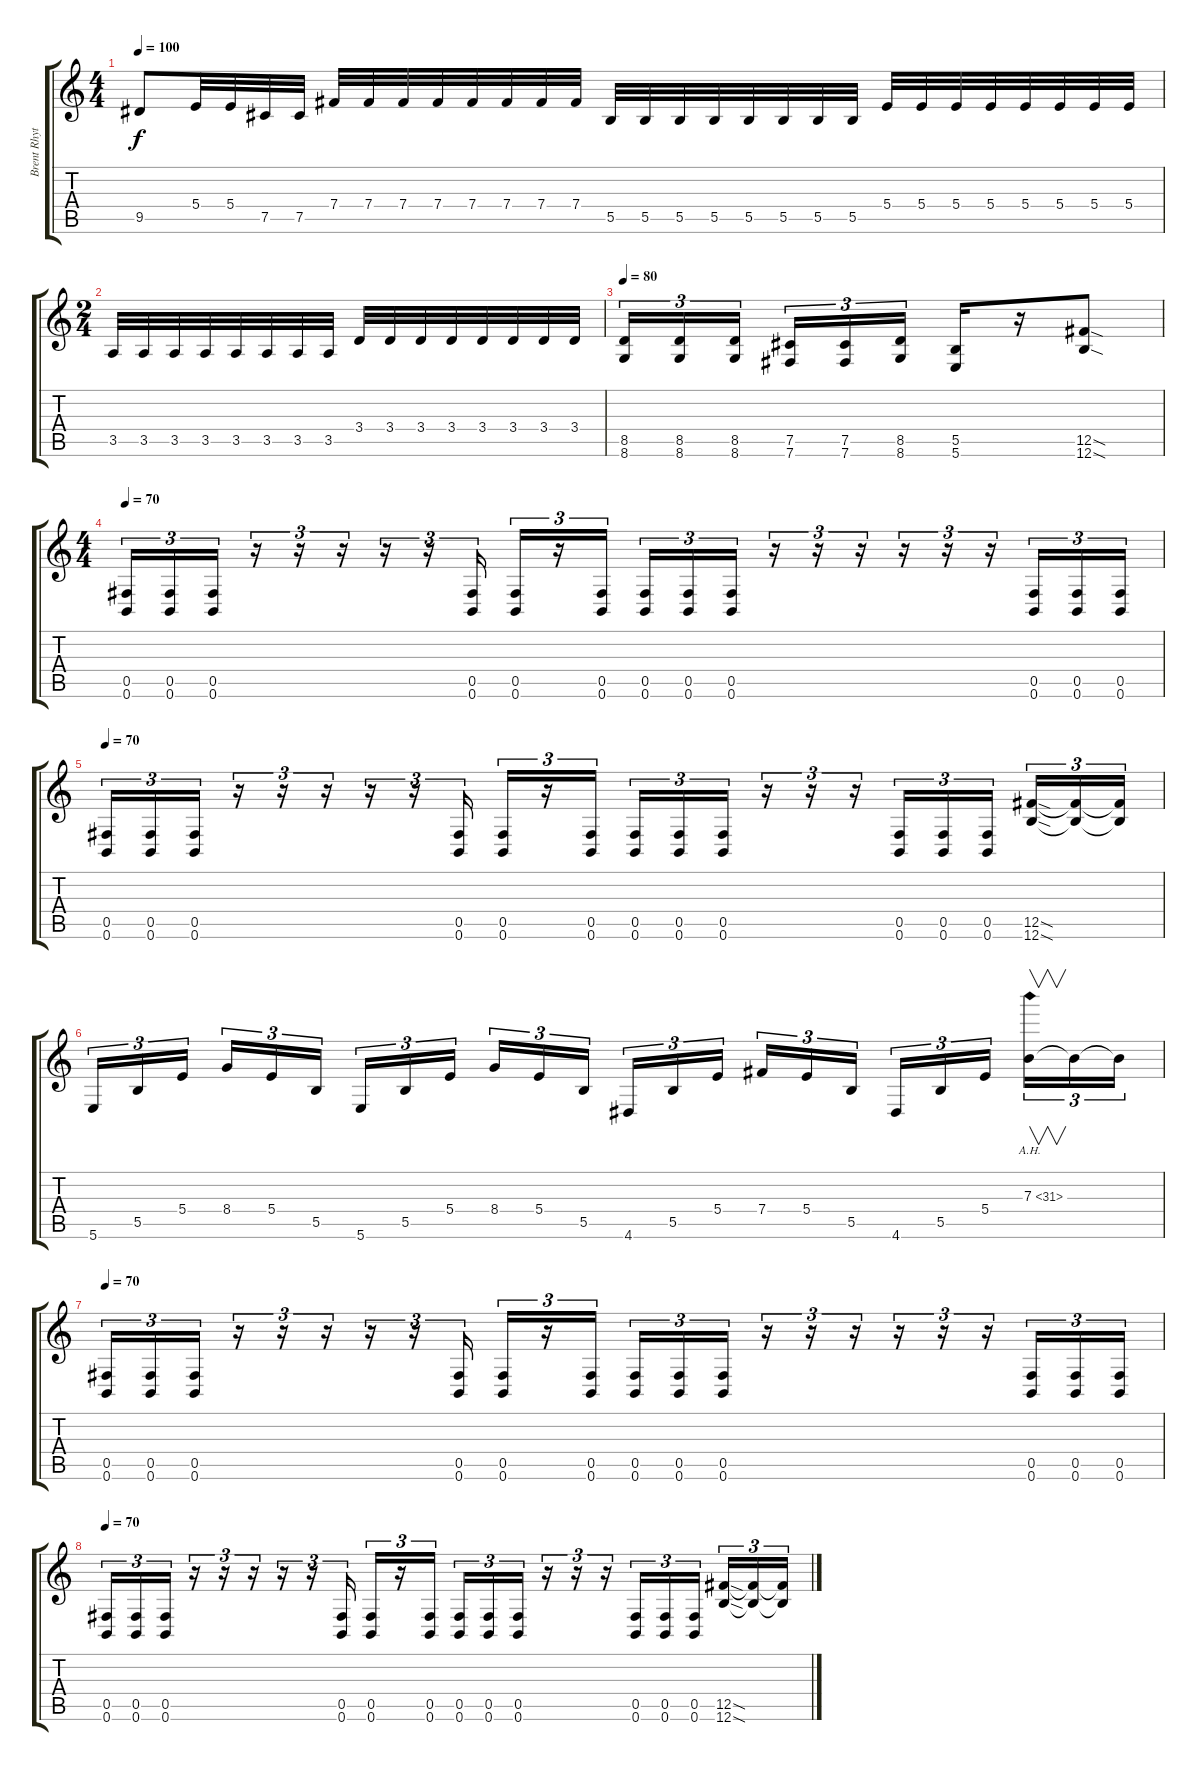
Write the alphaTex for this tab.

\track ("Brent Rhythm" "Brent Rhyt") {instrument overdrivenguitar}
\staff {score tabs}
\tuning (Db4 Ab3 E3 B2 Gb2 B1) {hide}
\ts (4 4)
\tempo 100
\clef g2
\ks c
9.5.8{dy f} 5.4.32 5.4.32 7.5.32 7.5.32 7.4.32 7.4.32 7.4.32 7.4.32 7.4.32 7.4.32 7.4.32 7.4.32 5.5.32 5.5.32 5.5.32 5.5.32 5.5.32 5.5.32 5.5.32 5.5.32 5.4.32 5.4.32 5.4.32 5.4.32 5.4.32 5.4.32 5.4.32 5.4.32 |
\ts (2 4)
3.5.32 3.5.32 3.5.32 3.5.32 3.5.32 3.5.32 3.5.32 3.5.32 3.4.32 3.4.32 3.4.32 3.4.32 3.4.32 3.4.32 3.4.32 3.4.32 |
\tempo 80
(8.5 8.6).16{tu (3 2)} (8.5 8.6).16{tu (3 2)} (8.5 8.6).16{tu (3 2) beam splitsecondary} (7.5 7.6).16{tu (3 2)} (7.5 7.6).16{tu (3 2)} (8.5 8.6).16{tu (3 2)} (5.5 5.6).16 r.16 (12.5{sod} 12.6{sod}).8 |
\ts (4 4)
\tempo 70
(0.5 0.6).16{tu (3 2)} (0.5 0.6).16{tu (3 2)} (0.5 0.6).16{tu (3 2)} r.16{tu (3 2)} r.16{tu (3 2)} r.16{tu (3 2)} r.16{tu (3 2)} r.16{tu (3 2)} (0.5 0.6).16{tu (3 2)} (0.5 0.6).16{tu (3 2)} r.16{tu (3 2)} (0.5 0.6).16{tu (3 2)} (0.5 0.6).16{tu (3 2)} (0.5 0.6).16{tu (3 2)} (0.5 0.6).16{tu (3 2)} r.16{tu (3 2)} r.16{tu (3 2)} r.16{tu (3 2)} r.16{tu (3 2)} r.16{tu (3 2)} r.16{tu (3 2)} (0.5 0.6).16{tu (3 2)} (0.5 0.6).16{tu (3 2)} (0.5 0.6).16{tu (3 2)} |
\tempo 70
(0.5 0.6).16{tu (3 2)} (0.5 0.6).16{tu (3 2)} (0.5 0.6).16{tu (3 2)} r.16{tu (3 2)} r.16{tu (3 2)} r.16{tu (3 2)} r.16{tu (3 2)} r.16{tu (3 2)} (0.5 0.6).16{tu (3 2)} (0.5 0.6).16{tu (3 2)} r.16{tu (3 2)} (0.5 0.6).16{tu (3 2)} (0.5 0.6).16{tu (3 2)} (0.5 0.6).16{tu (3 2)} (0.5 0.6).16{tu (3 2)} r.16{tu (3 2)} r.16{tu (3 2)} r.16{tu (3 2)} (0.5 0.6).16{tu (3 2)} (0.5 0.6).16{tu (3 2)} (0.5 0.6).16{tu (3 2) beam splitsecondary} (12.5{sod} 12.6{sod}).16{tu (3 2)} (12.5{t} 12.6{t}).16{tu (3 2)} (12.5{t} 12.6{t}).16{tu (3 2)} |
5.6.16{tu (3 2)} 5.5.16{tu (3 2)} 5.4.16{tu (3 2) beam splitsecondary} 8.4.16{tu (3 2)} 5.4.16{tu (3 2)} 5.5.16{tu (3 2)} 5.6.16{tu (3 2)} 5.5.16{tu (3 2)} 5.4.16{tu (3 2) beam splitsecondary} 8.4.16{tu (3 2)} 5.4.16{tu (3 2)} 5.5.16{tu (3 2)} 4.6.16{tu (3 2)} 5.5.16{tu (3 2)} 5.4.16{tu (3 2) beam splitsecondary} 7.4.16{tu (3 2)} 5.4.16{tu (3 2)} 5.5.16{tu (3 2)} 4.6.16{tu (3 2)} 5.5.16{tu (3 2)} 5.4.16{tu (3 2) beam splitsecondary} 7.3{ah 24}.16{v tu (3 2)} 7.3{t}.16{tu (3 2)} 7.3{t}.16{tu (3 2)} |
\tempo 70
(0.5 0.6).16{tu (3 2)} (0.5 0.6).16{tu (3 2)} (0.5 0.6).16{tu (3 2)} r.16{tu (3 2)} r.16{tu (3 2)} r.16{tu (3 2)} r.16{tu (3 2)} r.16{tu (3 2)} (0.5 0.6).16{tu (3 2)} (0.5 0.6).16{tu (3 2)} r.16{tu (3 2)} (0.5 0.6).16{tu (3 2)} (0.5 0.6).16{tu (3 2)} (0.5 0.6).16{tu (3 2)} (0.5 0.6).16{tu (3 2)} r.16{tu (3 2)} r.16{tu (3 2)} r.16{tu (3 2)} r.16{tu (3 2)} r.16{tu (3 2)} r.16{tu (3 2)} (0.5 0.6).16{tu (3 2)} (0.5 0.6).16{tu (3 2)} (0.5 0.6).16{tu (3 2)} |
\tempo 70
(0.5 0.6).16{tu (3 2)} (0.5 0.6).16{tu (3 2)} (0.5 0.6).16{tu (3 2)} r.16{tu (3 2)} r.16{tu (3 2)} r.16{tu (3 2)} r.16{tu (3 2)} r.16{tu (3 2)} (0.5 0.6).16{tu (3 2)} (0.5 0.6).16{tu (3 2)} r.16{tu (3 2)} (0.5 0.6).16{tu (3 2)} (0.5 0.6).16{tu (3 2)} (0.5 0.6).16{tu (3 2)} (0.5 0.6).16{tu (3 2)} r.16{tu (3 2)} r.16{tu (3 2)} r.16{tu (3 2)} (0.5 0.6).16{tu (3 2)} (0.5 0.6).16{tu (3 2)} (0.5 0.6).16{tu (3 2) beam splitsecondary} (12.5{sod} 12.6{sod}).16{tu (3 2)} (12.5{t} 12.6{t}).16{tu (3 2)} (12.5{t} 12.6{t}).16{tu (3 2)}
